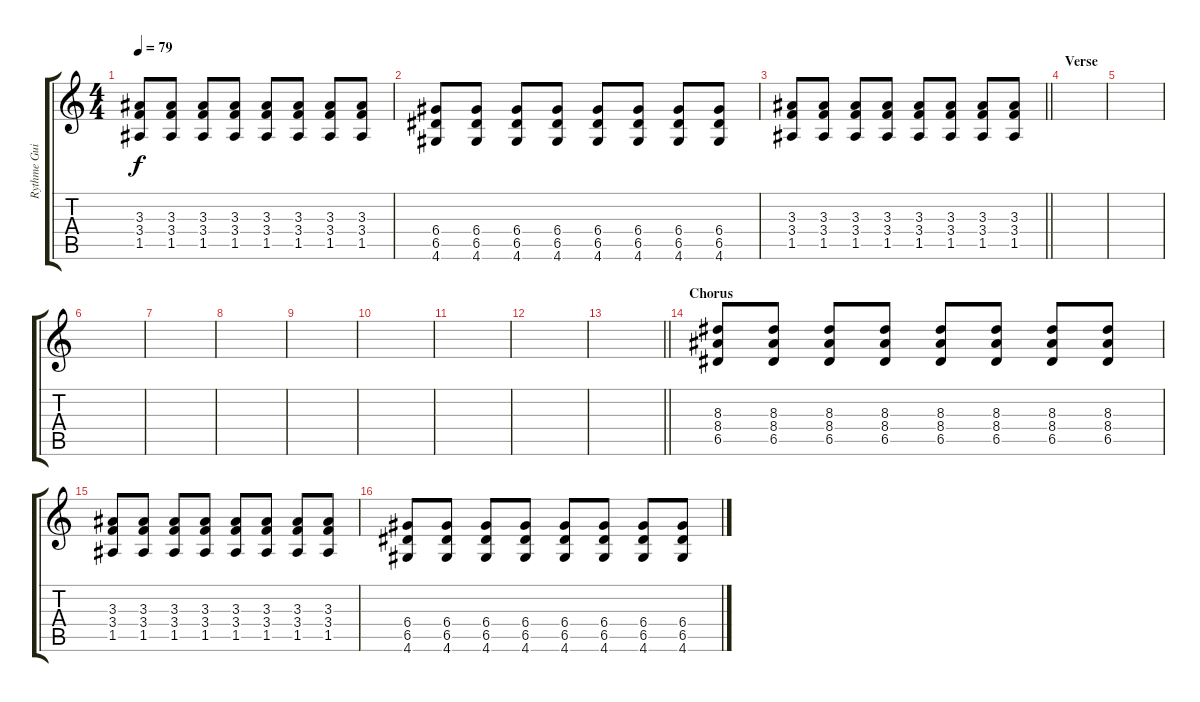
\track ("Rythme Guitar Left" "Rythme Gui") {instrument distortionguitar}
\staff {score tabs}
\tuning (E4 B3 G3 D3 A2 E2) {hide}
\ts (4 4)
\tempo 79
\clef g2
\ks c
(3.3 3.4 1.5).8{dy f} (3.3 3.4 1.5).8 (3.3 3.4 1.5).8 (3.3 3.4 1.5).8 (3.3 3.4 1.5).8 (3.3 3.4 1.5).8 (3.3 3.4 1.5).8 (3.3 3.4 1.5).8 |
(6.4 6.5 4.6).8 (6.4 6.5 4.6).8 (6.4 6.5 4.6).8 (6.4 6.5 4.6).8 (6.4 6.5 4.6).8 (6.4 6.5 4.6).8 (6.4 6.5 4.6).8 (6.4 6.5 4.6).8 |
\barLineRight lightlight
(3.3 3.4 1.5).8 (3.3 3.4 1.5).8 (3.3 3.4 1.5).8 (3.3 3.4 1.5).8 (3.3 3.4 1.5).8 (3.3 3.4 1.5).8 (3.3 3.4 1.5).8 (3.3 3.4 1.5).8 |
\section ("" "Verse")
|
|
|
|
|
|
|
|
|
\barLineRight lightlight
|
\section ("" "Chorus")
(8.3 8.4 6.5).8 (8.3 8.4 6.5).8 (8.3 8.4 6.5).8 (8.3 8.4 6.5).8 (8.3 8.4 6.5).8 (8.3 8.4 6.5).8 (8.3 8.4 6.5).8 (8.3 8.4 6.5).8 |
(3.3 3.4 1.5).8 (3.3 3.4 1.5).8 (3.3 3.4 1.5).8 (3.3 3.4 1.5).8 (3.3 3.4 1.5).8 (3.3 3.4 1.5).8 (3.3 3.4 1.5).8 (3.3 3.4 1.5).8 |
(6.4 6.5 4.6).8 (6.4 6.5 4.6).8 (6.4 6.5 4.6).8 (6.4 6.5 4.6).8 (6.4 6.5 4.6).8 (6.4 6.5 4.6).8 (6.4 6.5 4.6).8 (6.4 6.5 4.6).8
